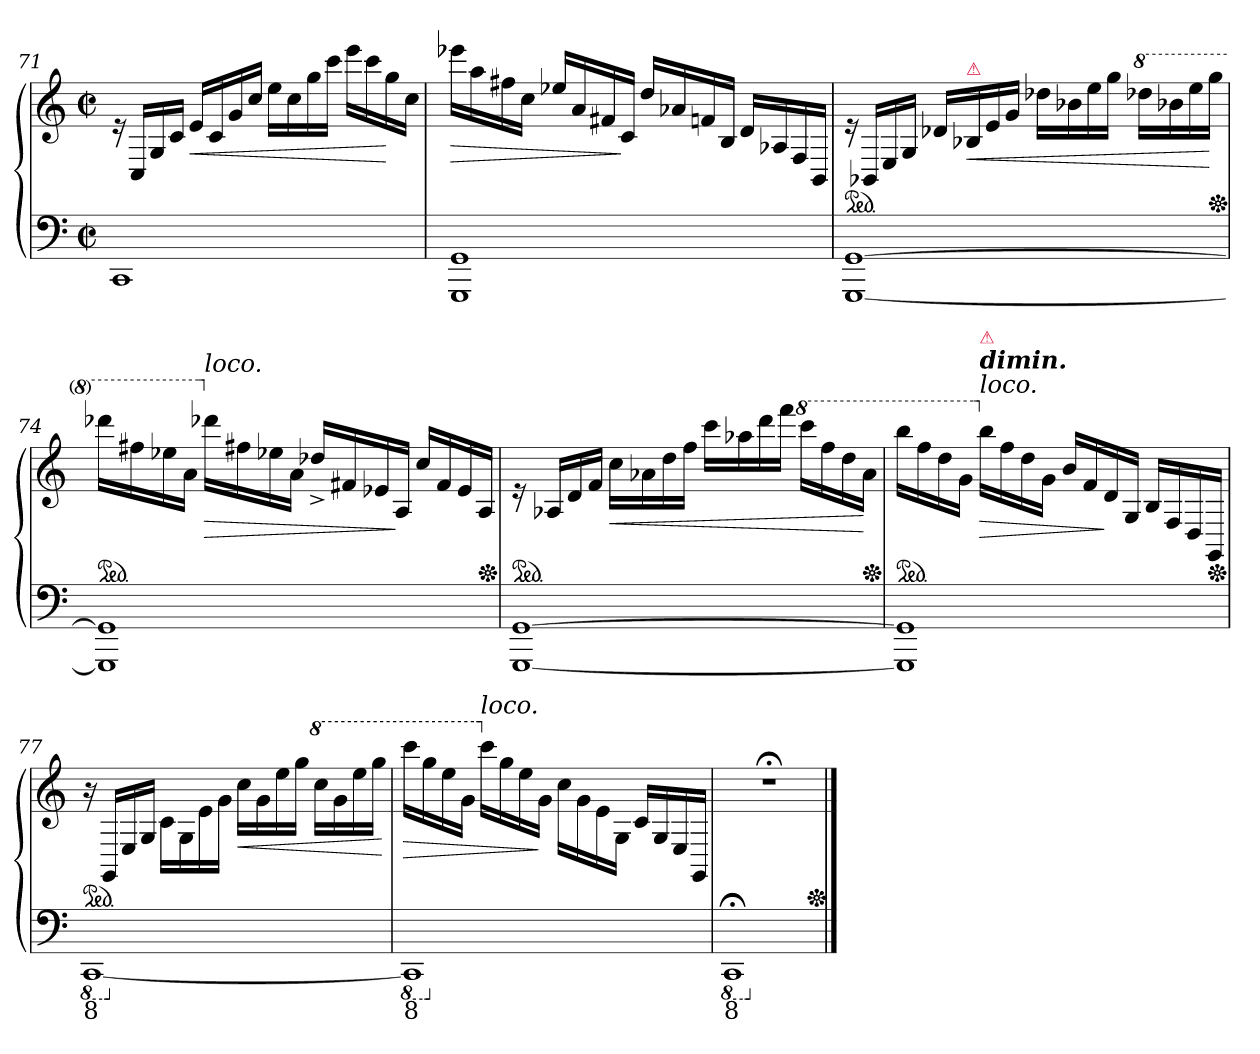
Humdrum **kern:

**kern	**kern	**dynam
*part1	*part1	*part1
*staff2	*staff1	*staff1/2
*clefF4	*clefG2	*
*k[]	*k[]	*
*C:	*C:	*
*M2/2	*M2/2	*
*met(c|)	*met(c|)	*
=71	=71	=71
1CC	16re	.
.	16C/LL	.
.	16G/	.
.	16c/JJ	.
!	!	!LO:HP:b
.	16eLL	<
.	16c	.
.	16g	.
.	16ccJJ	.
.	16eeLL	.
.	16cc	.
.	16gg	.
.	16cccJJ	.
.	16eeeLL	.
.	16ccc	.
.	16gg	[
.	16ccJJ	.
=72	=72	=72
!	!	!LO:HP:b
1GGG 1GG	16eee-XLL	>
.	16aa	.
.	16ff#X	.
.	16ccJJ	.
.	16ee-XLL	.
.	16a	.
.	16f#X	.
.	16cJJ	]
.	16ddLL	.
.	16a-X	.
.	16fn	.
.	16BJJ	.
.	16dLL	.
.	16A-X	.
.	16F/	.
.	16BB/JJ	.
=73	=73	=73
*	*ped	*
[1GGG [1GG	16re	.
.	16BB-XLL	.
.	16E/	.
.	16G/JJ	.
.	16d-XLL	.
!	!LO:TX:a:color=crimson:t=⚠	!
!	!	!LO:HP:b
.	16B-X	<
.	16e	.
.	16gJJ	.
.	16dd-XLL	.
.	16b-X	.
.	16ee	.
.	16ggJJ	.
*	*8va	*
.	16ddd-XLL	.
.	16bb-X	.
.	16eee	.
*	*Xped	*
.	16gggJJ	[
=74	=74	=74
*	*ped	*
1GGG] 1GG]	16dddd-XLL	.
.	16fff#X	.
.	16eee-X	.
.	16aaJJ	.
*	*X8va	*
!	!LO:TX:a:i:t=loco.	!
!	!	!LO:HP:b
.	16ddd-XLL	>
.	16ff#X	.
.	16ee-X	.
.	16aJJ	.
.	16dd-X^>LL	.
.	16f#X	.
.	16e-X	.
.	16AJJ	]
.	16ccLL	.
.	16f#	.
.	16e-	.
*	*Xped	*
.	16AJJ	.
=75	=75	=75
*	*ped	*
[1GGG [1GG	16re	.
.	16A-XLL	.
.	16d	.
.	16fJJ	.
!	!	!LO:HP:b
.	16ccLL	<
.	16a-X	.
.	16dd	.
.	16ffJJ	.
.	16cccLL	.
.	16aa-X	.
.	16ddd	.
.	16fffJJ	.
*	*8va	*
.	16ccccLL	.
.	16fff	.
.	16ddd	.
*	*Xped	*
.	16aa-JJ	[
=76	=76	=76
*	*ped	*
1GGG] 1GG]	16bbbLL	.
.	16fff	.
.	16ddd	.
.	16ggJJ	.
*	*X8va	*
!	!LO:TX:a:i:t=loco.	!
!	!LO:TX:a:Bi:t=dimin.	!
!	!LO:TX:a:color=crimson:t=⚠	!
!	!	!LO:HP:b
.	16bbLL	>
.	16ff	.
.	16dd	.
.	16gJJ	.
.	16bLL	.
.	16f	.
.	16d	]
.	16G/JJ	.
.	16B/LL	.
.	16F/	.
.	16D/	.
*	*Xped	*
.	16GG/JJ	.
=77	=77	=77
*8ba	*	*
!LO:TX:b:t=8	!	!
*	*ped	*
[1CCC	16r	.
.	16GG/LL	.
.	16E/	.
.	16G/JJ	.
.	16c\LL	.
.	16G\	.
.	16e\	.
.	16g\JJ	.
!	!	!LO:HP:b
.	16ccLL	<
.	16g	.
.	16ee	.
.	16ggJJ	.
*	*8va	*
.	16cccLL	.
.	16gg	.
.	16eee	.
.	16gggJJ	.
.	.	[
=78	=78	=78
*X8ba	*	*
*8ba	*	*
!LO:TX:b:t=8	!	!
!	!	!LO:HP:b
1CCC]	16cccc\LL	>
.	16ggg\	.
.	16eee\	.
.	16gg\JJ	.
*	*X8va	*
!	!LO:TX:a:i:t=loco.	!
.	16ccc\LL	.
.	16gg\	.
.	16ee\	.
.	16g\JJ	]
.	16cc\LL	.
.	16g\	.
.	16e\	.
.	16G/JJ	.
.	16c/LL	.
.	16G/	.
.	16E/	.
.	16GG/JJ	.
=79	=79	=79
*X8ba	*	*
*8ba	*	*
!LO:TX:b:t=8	!	!
1CCC;<	1r;<dd	.
*	*Xped	*
*X8ba	*	*
==	==	==
*-	*-	*-
